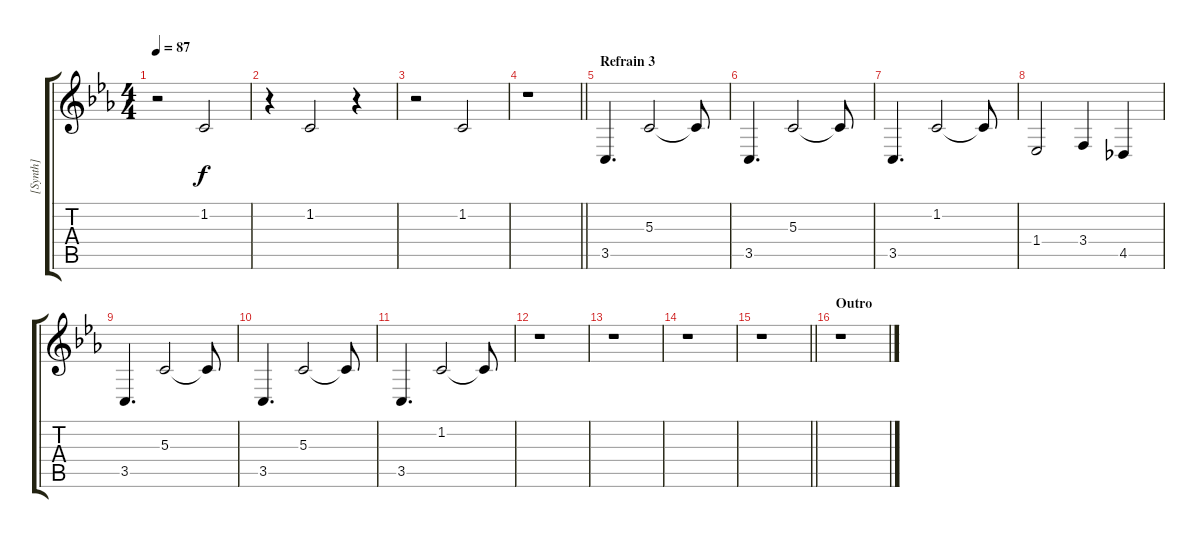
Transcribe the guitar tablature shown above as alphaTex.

\track ("[Synth]" "[Synth]") {instrument lead7fifths}
\staff {score tabs}
\tuning (E4 B3 G3 D3 A2 E2) {hide}
\ts (4 4)
\tempo 87
\clef g2
\ks cminor
r.2{dy f} 1.2.2 |
r.4 1.2.2 r.4 |
r.2 1.2.2 |
\barLineRight lightlight
r.1 |
\section ("" "Refrain 3")
3.5.4{d} 5.3.2 5.3{t}.8 |
3.5.4{d} 5.3.2 5.3{t}.8 |
3.5.4{d} 1.2.2 1.2{t}.8 |
1.4.2 3.4.4 4.5.4 |
3.5.4{d} 5.3.2 5.3{t}.8 |
3.5.4{d} 5.3.2 5.3{t}.8 |
3.5.4{d} 1.2.2 1.2{t}.8 |
r.1 |
r.1 |
r.1 |
\barLineRight lightlight
r.1 |
\section ("" "Outro")
r.1
